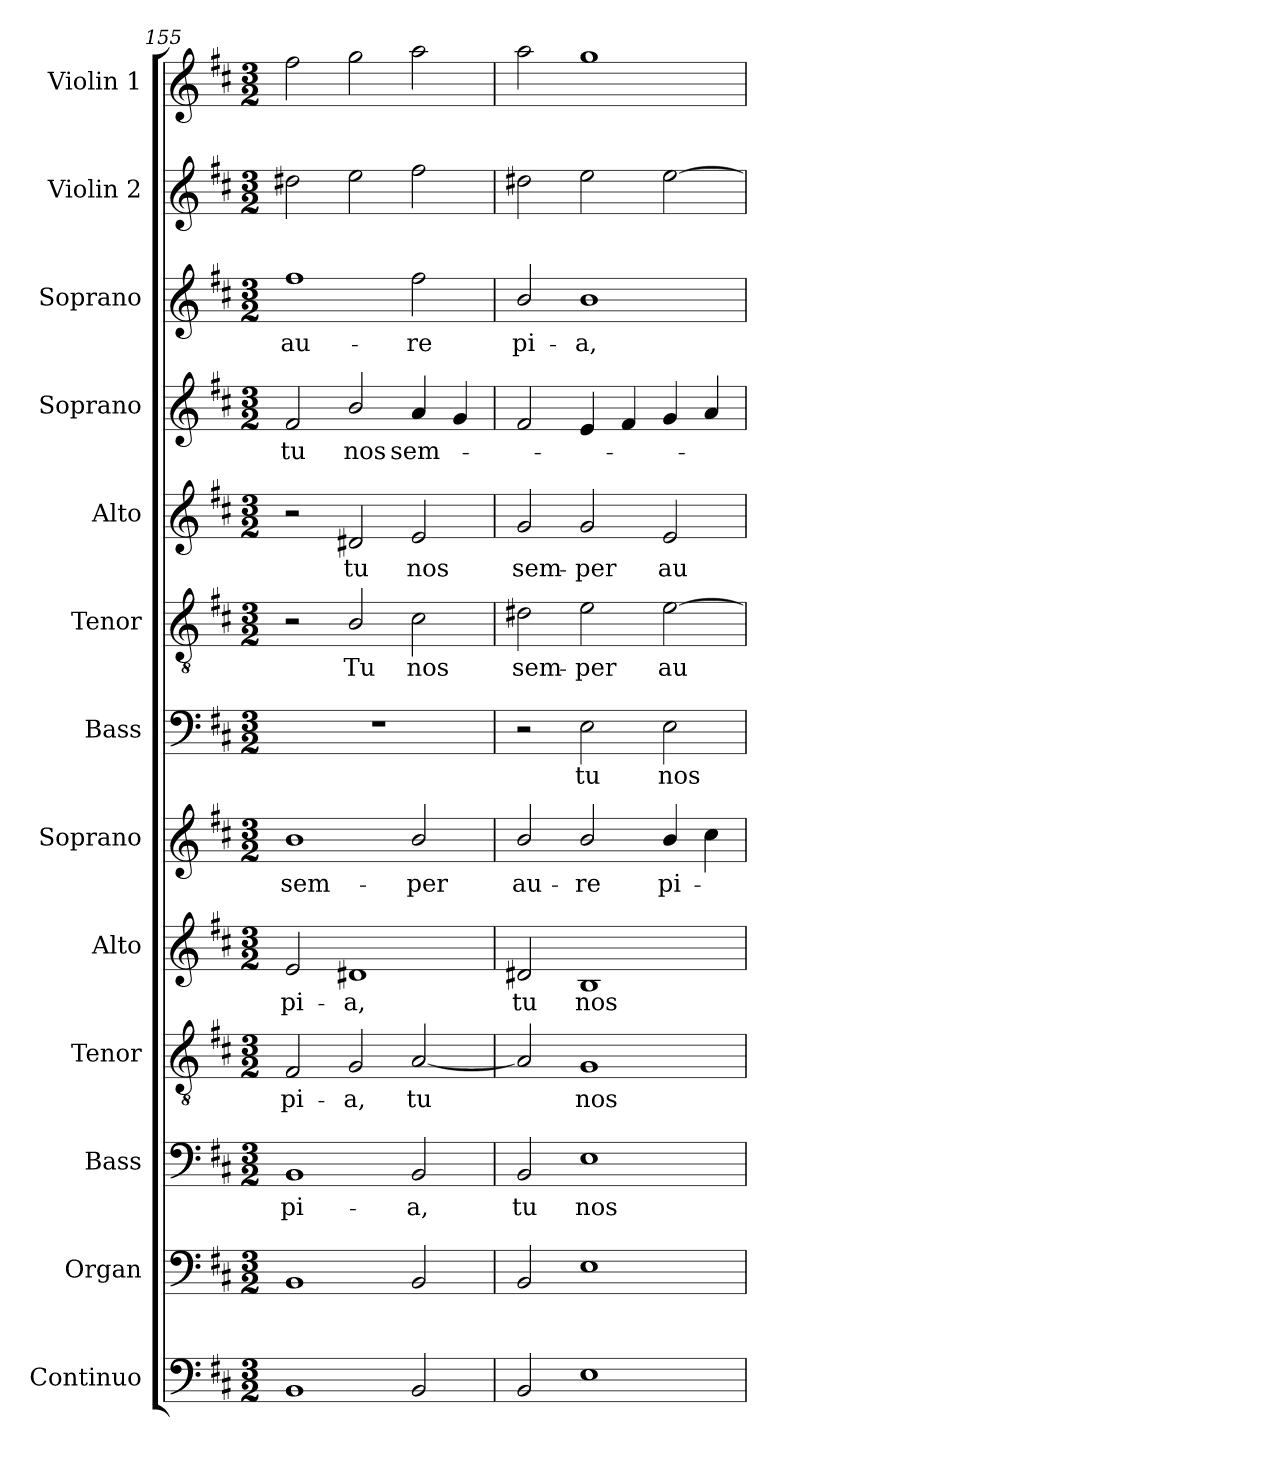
**kern	**kern	**kern	**text	**kern	**text	**kern	**text	**kern	**text	**kern	**text	**kern	**text	**kern	**text	**kern	**text	**kern	**text	**kern	**kern
*part13	*part12	*part11	*part11	*part10	*part10	*part9	*part9	*part8	*part8	*part7	*part7	*part6	*part6	*part5	*part5	*part4	*part4	*part3	*part3	*part2	*part1
*staff13	*staff12	*staff11	*staff11	*staff10	*staff10	*staff9	*staff9	*staff8	*staff8	*staff7	*staff7	*staff6	*staff6	*staff5	*staff5	*staff4	*staff4	*staff3	*staff3	*staff2	*staff1
*I"Continuo	*I"Organ	*I"Bass	*	*I"Tenor	*	*I"Alto	*	*I"Soprano	*	*I"Bass	*	*I"Tenor	*	*I"Alto	*	*I"Soprano	*	*I"Soprano	*	*I"Violin 2	*I"Violin 1
*I'Cont.	*I'Org.	*I'B.	*	*I'T.	*	*I'A.	*	*I'S.	*	*I'B.	*	*I'T.	*	*I'A.	*	*I'S.	*	*I'S.	*	*I'Vln. 2	*I'Vln. 1
*clefF4	*clefF4	*clefF4	*	*clefGv2	*	*clefG2	*	*clefG2	*	*clefF4	*	*clefGv2	*	*clefG2	*	*clefG2	*	*clefG2	*	*clefG2	*clefG2
*	*	*	*	*ITrd7c12	*	*	*	*	*	*	*	*ITrd7c12	*	*	*	*	*	*	*	*	*
*k[f#c#]	*k[f#c#]	*k[f#c#]	*	*k[f#c#]	*	*k[f#c#]	*	*k[f#c#]	*	*k[f#c#]	*	*k[f#c#]	*	*k[f#c#]	*	*k[f#c#]	*	*k[f#c#]	*	*k[f#c#]	*k[f#c#]
*D:	*D:	*D:	*	*D:	*	*D:	*	*D:	*	*D:	*	*D:	*	*D:	*	*D:	*	*D:	*	*D:	*D:
*M3/2	*M3/2	*M3/2	*	*M3/2	*	*M3/2	*	*M3/2	*	*M3/2	*	*M3/2	*	*M3/2	*	*M3/2	*	*M3/2	*	*M3/2	*M3/2
=155	=155	=155	=155	=155	=155	=155	=155	=155	=155	=155	=155	=155	=155	=155	=155	=155	=155	=155	=155	=155	=155
!	!	!	!LO:LY:b:color=#000000	!	!	!	!	!	!	!	!	!	!	!	!	!	!	!	!	!	!
!	!	!	!	!	!LO:LY:b:color=#000000	!	!	!	!	!	!	!	!	!	!	!	!	!	!	!	!
!	!	!	!	!	!	!	!LO:LY:b:color=#000000	!	!	!	!	!	!	!	!	!	!	!	!	!	!
!	!	!	!	!	!	!	!	!	!LO:LY:b:color=#000000	!LO:N:vis=1	!	!	!	!	!	!	!	!	!	!	!
!	!	!	!	!	!	!	!	!	!	!	!	!	!	!	!	!	!LO:LY:b:color=#000000	!	!	!	!
!	!	!	!	!	!	!	!	!	!	!	!	!	!	!	!	!	!	!	!LO:LY:b:color=#000000	!	!
1BBi	1BBi	1BBi	pi-	2FF#i/	pi-	2ei/	pi-	1bi	sem-	1.r	.	2r	.	2r	.	2f#i/	tu	1ff#i	au-	2dd#Xi\	2ff#i\
!	!	!	!	!	!LO:LY:b:color=#000000	!	!	!	!	!	!	!	!	!	!	!	!	!	!	!	!
!	!	!	!	!	!	!	!LO:LY:b:color=#000000	!	!	!	!	!	!	!	!	!	!	!	!	!	!
!	!	!	!	!	!	!	!	!	!	!	!	!	!LO:LY:b:color=#000000	!	!	!	!	!	!	!	!
!	!	!	!	!	!	!	!	!	!	!	!	!	!	!	!LO:LY:b:color=#000000	!	!	!	!	!	!
!	!	!	!	!	!	!	!	!	!	!	!	!	!	!	!	!	!LO:LY:b:color=#000000	!	!	!	!
.	.	.	.	2GGi/	-a,	1d#Xi	-a,	.	.	.	.	2BBi/	Tu	2d#Xi/	tu	2bi/	nos	.	.	2eei\	2ggi\
!	!	!	!LO:LY:b:color=#000000	!	!	!	!	!	!	!	!	!	!	!	!	!	!	!	!	!	!
!	!	!	!	!	!LO:LY:b:color=#000000	!	!	!	!	!	!	!	!	!	!	!	!	!	!	!	!
!	!	!	!	!	!	!	!	!	!LO:LY:b:color=#000000	!	!	!	!	!	!	!	!	!	!	!	!
!	!	!	!	!	!	!	!	!	!	!	!	!	!LO:LY:b:color=#000000	!	!	!	!	!	!	!	!
!	!	!	!	!	!	!	!	!	!	!	!	!	!	!	!LO:LY:b:color=#000000	!	!	!	!	!	!
!	!	!	!	!	!	!	!	!	!	!	!	!	!	!	!	!	!LO:LY:b:color=#000000	!	!	!	!
!	!	!	!	!	!	!	!	!	!	!	!	!	!	!	!	!	!	!	!LO:LY:b:color=#000000	!	!
2BBi/	2BBi/	2BBi/	-a,	[<2AAi/	tu	.	.	2bi/	-per	.	.	2C#i\	nos	2ei/	nos	4ai/	sem-	2ff#i\	-re	2ff#i\	2aai\
.	.	.	.	.	.	.	.	.	.	.	.	.	.	.	.	4gi/	.	.	.	.	.
=156	=156	=156	=156	=156	=156	=156	=156	=156	=156	=156	=156	=156	=156	=156	=156	=156	=156	=156	=156	=156	=156
!	!	!	!LO:LY:b:color=#000000	!	!	!	!	!	!	!	!	!	!	!	!	!	!	!	!	!	!
!	!	!	!	!	!	!	!LO:LY:b:color=#000000	!	!	!	!	!	!	!	!	!	!	!	!	!	!
!	!	!	!	!	!	!	!	!	!LO:LY:b:color=#000000	!	!	!	!	!	!	!	!	!	!	!	!
!	!	!	!	!	!	!	!	!	!	!	!	!	!LO:LY:b:color=#000000	!	!	!	!	!	!	!	!
!	!	!	!	!	!	!	!	!	!	!	!	!	!	!	!LO:LY:b:color=#000000	!	!	!	!	!	!
!	!	!	!	!	!	!	!	!	!	!	!	!	!	!	!	!	!	!	!LO:LY:b:color=#000000	!	!
2BBi/	2BBi/	2BBi/	tu	2AAi/]	.	2d#Xi/	tu	2bi/	au-	2r	.	2D#Xi\	sem-	2gi/	sem-	2f#i/	.	2bi/	pi-	2dd#Xi\	2aai\
!	!	!	!LO:LY:b:color=#000000	!	!	!	!	!	!	!	!	!	!	!	!	!	!	!	!	!	!
!	!	!	!	!	!LO:LY:b:color=#000000	!	!	!	!	!	!	!	!	!	!	!	!	!	!	!	!
!	!	!	!	!	!	!	!LO:LY:b:color=#000000	!	!	!	!	!	!	!	!	!	!	!	!	!	!
!	!	!	!	!	!	!	!	!	!LO:LY:b:color=#000000	!	!	!	!	!	!	!	!	!	!	!	!
!	!	!	!	!	!	!	!	!	!	!	!LO:LY:b:color=#000000	!	!	!	!	!	!	!	!	!	!
!	!	!	!	!	!	!	!	!	!	!	!	!	!LO:LY:b:color=#000000	!	!	!	!	!	!	!	!
!	!	!	!	!	!	!	!	!	!	!	!	!	!	!	!LO:LY:b:color=#000000	!	!	!	!	!	!
!	!	!	!	!	!	!	!	!	!	!	!	!	!	!	!	!	!	!	!LO:LY:b:color=#000000	!	!
1Ei	1Ei	1Ei	nos	1GGi	nos	1Bi	nos	2bi/	-re	2Ei\	tu	2Ei\	-per	2gi/	-per	4ei/	.	1bi	-a,	2eei\	1ggi
.	.	.	.	.	.	.	.	.	.	.	.	.	.	.	.	4f#i/	.	.	.	.	.
!	!	!	!	!	!	!	!	!	!LO:LY:b:color=#000000	!	!	!	!	!	!	!	!	!	!	!	!
!	!	!	!	!	!	!	!	!	!	!	!LO:LY:b:color=#000000	!	!	!	!	!	!	!	!	!	!
!	!	!	!	!	!	!	!	!	!	!	!	!	!LO:LY:b:color=#000000	!	!	!	!	!	!	!	!
!	!	!	!	!	!	!	!	!	!	!	!	!	!	!	!LO:LY:b:color=#000000	!	!	!	!	!	!
.	.	.	.	.	.	.	.	4bi/	pi-	2Ei\	nos	[>2Ei\	au-	2ei/	au-	4gi/	.	.	.	[>2eei\	.
.	.	.	.	.	.	.	.	4cc#i\	.	.	.	.	.	.	.	4ai/	.	.	.	.	.
=	=	=	=	=	=	=	=	=	=	=	=	=	=	=	=	=	=	=	=	=	=
*-	*-	*-	*-	*-	*-	*-	*-	*-	*-	*-	*-	*-	*-	*-	*-	*-	*-	*-	*-	*-	*-
